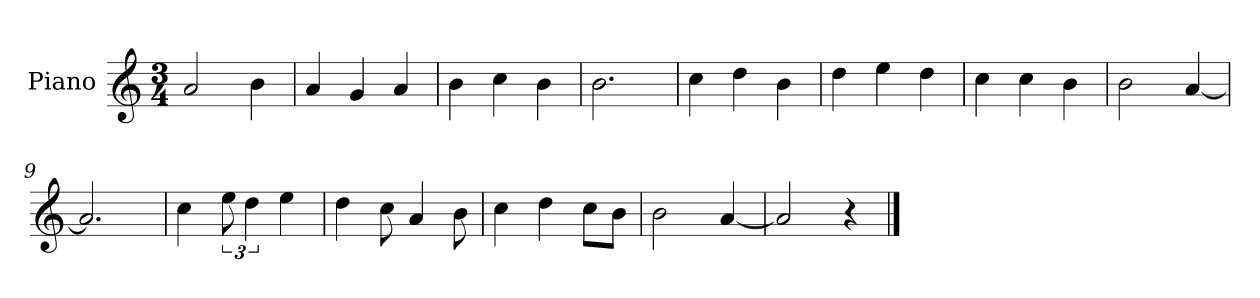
**kern
*part1
*staff1
*I"Piano
*I'P-no
*clefG2
*k[]
*M3/4
*MM164
=1
2a/
4b\
=2
4a/
4g/
4a/
=3
4b\
4cc\
4b\
=4
2.b\
=5
4cc\
4dd\
4b\
=6
4dd\
4ee\
4dd\
=7
4cc\
4cc\
4b\
=8
2b\
[4a/
=9
2.a/]
=10
4cc\
12ee\
6dd\
4ee\
=11
4dd\
8cc\
4a/
8b\
!!LO:LB:g=z
=12
4cc\
4dd\
8cc\L
8b\J
=13
2b\
[4a/
=14
2a/]
4r
==
*-
